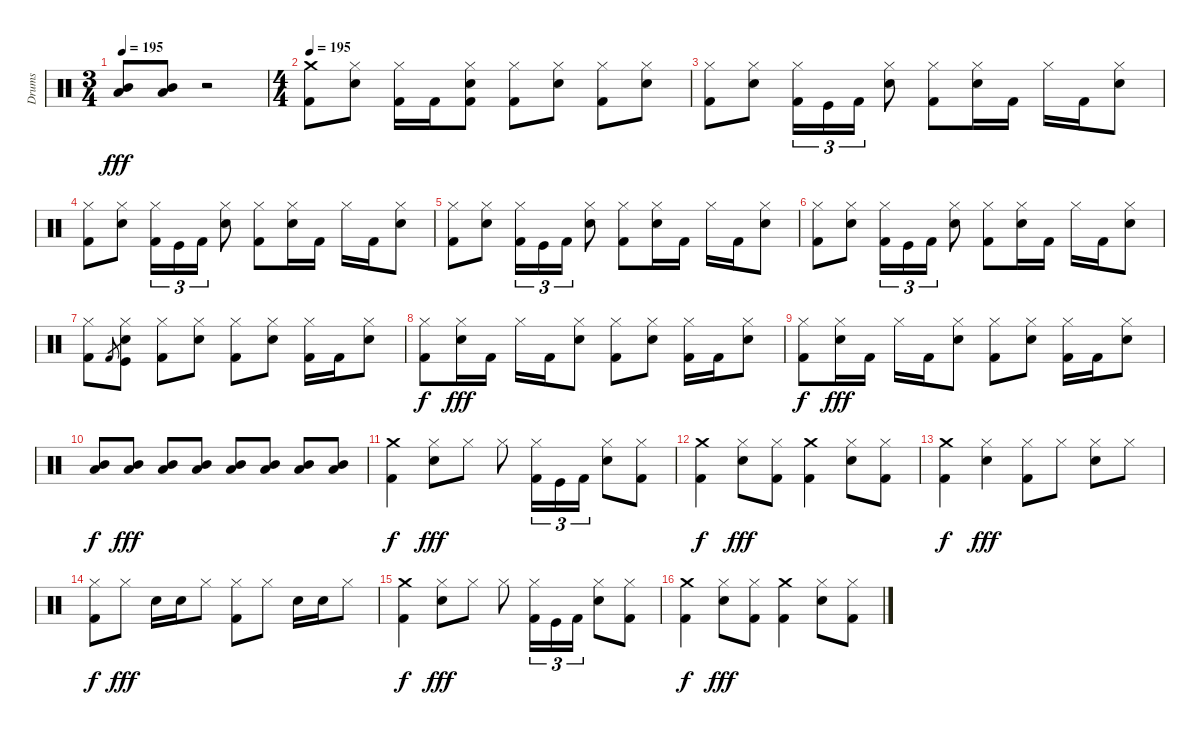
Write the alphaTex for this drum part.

\track ("Drums" "Drums") {instrument percussion}
\staff {score}
\articulation defaults
\ts (3 4)
\tempo 195
\clef neutral
\ks c
("Mid Tom (hit)" "Low Tom (hit)").8{dy fff} ("Mid Tom (hit)" "Low Tom (hit)").8 r.2 |
\ts (4 4)
\tempo 195
("Kick (hit) 2" "Crash medium (hit)").8 ("Hi-Hat (closed)" "Snare (hit) 2").8 ("Kick (hit) 2" "Hi-Hat (closed)").16 "Kick (hit) 2".16 ("Kick (hit) 2" "Snare (hit) 2" "Hi-Hat (closed)").8 ("Kick (hit) 2" "Hi-Hat (closed)").8 ("Snare (hit) 2" "Hi-Hat (closed)").8 ("Kick (hit) 2" "Hi-Hat (closed)").8 ("Snare (hit) 2" "Hi-Hat (closed)").8 |
("Kick (hit) 2" "Hi-Hat (closed)").8 ("Snare (hit) 2" "Hi-Hat (closed)").8 ("Kick (hit) 2" "Hi-Hat (closed)").16{tu (3 2)} "Kick (hit)".16{tu (3 2)} "Kick (hit) 2".16{tu (3 2)} ("Snare (hit) 2" "Hi-Hat (closed)").8 ("Kick (hit) 2" "Hi-Hat (closed)").8 ("Snare (hit) 2" "Hi-Hat (closed)").16 "Kick (hit) 2".16 "Hi-Hat (closed)".16 "Kick (hit) 2".16 ("Snare (hit) 2" "Hi-Hat (closed)").8 |
("Kick (hit) 2" "Hi-Hat (closed)").8 ("Snare (hit) 2" "Hi-Hat (closed)").8 ("Kick (hit) 2" "Hi-Hat (closed)").16{tu (3 2)} "Kick (hit)".16{tu (3 2)} "Kick (hit) 2".16{tu (3 2)} ("Snare (hit) 2" "Hi-Hat (closed)").8 ("Kick (hit) 2" "Hi-Hat (closed)").8 ("Snare (hit) 2" "Hi-Hat (closed)").16 "Kick (hit) 2".16 "Hi-Hat (closed)".16 "Kick (hit) 2".16 ("Snare (hit) 2" "Hi-Hat (closed)").8 |
("Kick (hit) 2" "Hi-Hat (closed)").8 ("Snare (hit) 2" "Hi-Hat (closed)").8 ("Kick (hit) 2" "Hi-Hat (closed)").16{tu (3 2)} "Kick (hit)".16{tu (3 2)} "Kick (hit) 2".16{tu (3 2)} ("Snare (hit) 2" "Hi-Hat (closed)").8 ("Kick (hit) 2" "Hi-Hat (closed)").8 ("Snare (hit) 2" "Hi-Hat (closed)").16 "Kick (hit) 2".16 "Hi-Hat (closed)".16 "Kick (hit) 2".16 ("Snare (hit) 2" "Hi-Hat (closed)").8 |
("Kick (hit) 2" "Hi-Hat (closed)").8 ("Snare (hit) 2" "Hi-Hat (closed)").8 ("Kick (hit) 2" "Hi-Hat (closed)").16{tu (3 2)} "Kick (hit)".16{tu (3 2)} "Kick (hit) 2".16{tu (3 2)} ("Snare (hit) 2" "Hi-Hat (closed)").8 ("Kick (hit) 2" "Hi-Hat (closed)").8 ("Snare (hit) 2" "Hi-Hat (closed)").16 "Kick (hit) 2".16 "Hi-Hat (closed)".16 "Kick (hit) 2".16 ("Snare (hit) 2" "Hi-Hat (closed)").8 |
("Kick (hit) 2" "Hi-Hat (closed)").8 "Kick (hit) 2".8{gr} ("Kick (hit)" "Snare (hit) 2" "Hi-Hat (closed)").8 ("Kick (hit) 2" "Hi-Hat (closed)").8 ("Snare (hit) 2" "Hi-Hat (closed)").8 ("Kick (hit) 2" "Hi-Hat (closed)").8 ("Snare (hit) 2" "Hi-Hat (closed)").8 ("Kick (hit) 2" "Hi-Hat (closed)").16 "Kick (hit) 2".16 ("Snare (hit) 2" "Hi-Hat (closed)").8 |
("Hi-Hat (closed)" "Kick (hit) 2").8{dy f} ("Snare (hit) 2" "Hi-Hat (closed)").16{dy fff} "Kick (hit) 2".16 "Hi-Hat (closed)".16 "Kick (hit) 2".16 ("Snare (hit) 2" "Hi-Hat (closed)").8 ("Hi-Hat (closed)" "Kick (hit) 2").8 ("Snare (hit) 2" "Hi-Hat (closed)").8 ("Hi-Hat (closed)" "Kick (hit) 2").16 "Kick (hit) 2".16 ("Snare (hit) 2" "Hi-Hat (closed)").8 |
("Hi-Hat (closed)" "Kick (hit) 2").8{dy f} ("Snare (hit) 2" "Hi-Hat (closed)").16{dy fff} "Kick (hit) 2".16 "Hi-Hat (closed)".16 "Kick (hit) 2".16 ("Snare (hit) 2" "Hi-Hat (closed)").8 ("Hi-Hat (closed)" "Kick (hit) 2").8 ("Snare (hit) 2" "Hi-Hat (closed)").8 ("Hi-Hat (closed)" "Kick (hit) 2").16 "Kick (hit) 2".16 ("Snare (hit) 2" "Hi-Hat (closed)").8 |
("Mid Tom (hit)" "Low Tom (hit)").8{dy f} ("Mid Tom (hit)" "Low Tom (hit)").8{dy fff} ("Mid Tom (hit)" "Low Tom (hit)").8 ("Mid Tom (hit)" "Low Tom (hit)").8 ("Mid Tom (hit)" "Low Tom (hit)").8 ("Mid Tom (hit)" "Low Tom (hit)").8 ("Mid Tom (hit)" "Low Tom (hit)").8 ("Mid Tom (hit)" "Low Tom (hit)").8 |
("Kick (hit) 2" "Crash medium (hit)").4{dy f} ("Snare (hit) 2" "Hi-Hat (closed)").8{dy fff} "Hi-Hat (closed)".8 "Hi-Hat (closed)".8 ("Kick (hit) 2" "Hi-Hat (closed)").16{tu (3 2)} "Kick (hit)".16{tu (3 2)} "Kick (hit) 2".16{tu (3 2)} ("Snare (hit) 2" "Hi-Hat (closed)").8 ("Kick (hit) 2" "Hi-Hat (closed)").8 |
("Kick (hit) 2" "Crash medium (hit)").4{dy f} ("Hi-Hat (closed)" "Snare (hit) 2").8{dy fff} ("Kick (hit) 2" "Hi-Hat (closed)").8 ("Crash medium (hit)" "Kick (hit) 2").4 ("Hi-Hat (closed)" "Snare (hit) 2").8 ("Kick (hit) 2" "Hi-Hat (closed)").8 |
("Kick (hit) 2" "Crash medium (hit)").4{dy f} ("Hi-Hat (closed)" "Snare (hit) 2").4{dy fff} ("Hi-Hat (closed)" "Kick (hit) 2").8 "Hi-Hat (closed)".8 ("Snare (hit) 2" "Hi-Hat (closed)").8 "Hi-Hat (closed)".8 |
("Kick (hit) 2" "Hi-Hat (closed)").8{dy f} "Hi-Hat (closed)".8{dy fff} "Snare (hit) 2".16 "Snare (hit) 2".16 "Hi-Hat (closed)".8 ("Kick (hit) 2" "Hi-Hat (closed)").8 "Hi-Hat (closed)".8 "Snare (hit) 2".16 "Snare (hit) 2".16 "Hi-Hat (closed)".8 |
("Kick (hit) 2" "Crash medium (hit)").4{dy f} ("Snare (hit) 2" "Hi-Hat (closed)").8{dy fff} "Hi-Hat (closed)".8 "Hi-Hat (closed)".8 ("Kick (hit) 2" "Hi-Hat (closed)").16{tu (3 2)} "Kick (hit)".16{tu (3 2)} "Kick (hit) 2".16{tu (3 2)} ("Snare (hit) 2" "Hi-Hat (closed)").8 ("Kick (hit) 2" "Hi-Hat (closed)").8 |
("Kick (hit) 2" "Crash medium (hit)").4{dy f} ("Hi-Hat (closed)" "Snare (hit) 2").8{dy fff} ("Kick (hit) 2" "Hi-Hat (closed)").8 ("Crash medium (hit)" "Kick (hit) 2").4 ("Hi-Hat (closed)" "Snare (hit) 2").8 ("Kick (hit) 2" "Hi-Hat (closed)").8
